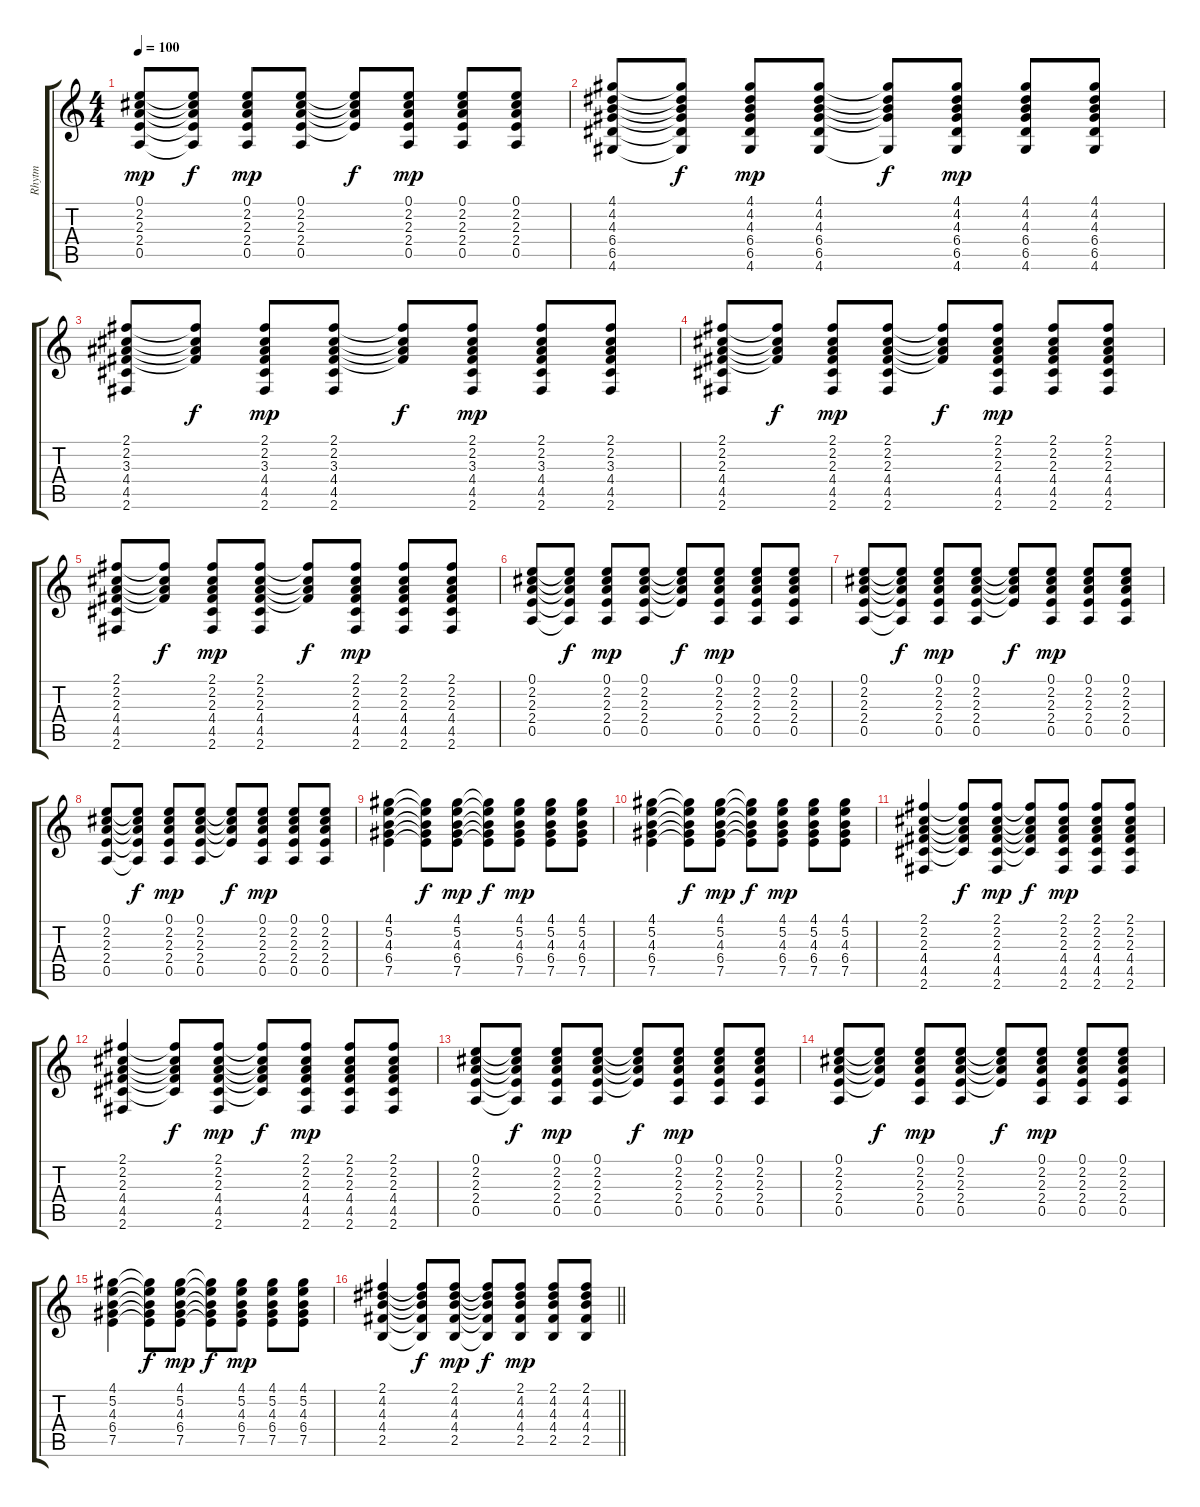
\track ("Rhytm" "Rhytm") {instrument electricguitarjazz}
\staff {score tabs}
\tuning (E4 B3 G3 D3 A2 E2) {hide}
\ts (4 4)
\tempo 100
\clef g2
\ks c
(0.1 2.2 2.3 2.4 0.5).8{dy mp} (0.1{t} 2.2{t} 2.3{t} 2.4{t} 0.5{t}).8{dy f} (0.1 2.2 2.3 2.4 0.5).8{dy mp} (0.1 2.2 2.3 2.4 0.5).8 (0.1{t} 2.2{t} 2.3{t} 2.4{t}).8{dy f} (0.1 2.2 2.3 2.4 0.5).8{dy mp} (0.1 2.2 2.3 2.4 0.5).8 (0.1 2.2 2.3 2.4 0.5).8 |
(4.1 4.2 4.3 6.4 6.5 4.6).8 (4.1{t} 4.2{t} 4.3{t} 6.4{t} 6.5{t} 4.6{t}).8{dy f} (4.1 4.2 4.3 6.4 6.5 4.6).8{dy mp} (4.1 4.2 4.3 6.4 6.5 4.6).8 (4.1{t} 4.2{t} 4.3{t} 6.4{t} 4.6{t}).8{dy f} (4.1 4.2 4.3 6.4 6.5 4.6).8{dy mp} (4.1 4.2 4.3 6.4 6.5 4.6).8 (4.1 4.2 4.3 6.4 6.5 4.6).8 |
(2.1 2.2 3.3 4.4 4.5 2.6).8 (2.1{t} 2.2{t} 3.3{t} 4.4{t}).8{dy f} (2.1 2.2 3.3 4.4 4.5 2.6).8{dy mp} (2.1 2.2 3.3 4.4 4.5 2.6).8 (2.1{t} 2.2{t} 3.3{t} 4.4{t}).8{dy f} (2.1 2.2 3.3 4.4 4.5 2.6).8{dy mp} (2.1 2.2 3.3 4.4 4.5 2.6).8 (2.1 2.2 3.3 4.4 4.5 2.6).8 |
(2.1 2.2 2.3 4.4 4.5 2.6).8 (2.1{t} 2.2{t} 2.3{t} 4.4{t}).8{dy f} (2.1 2.2 2.3 4.4 4.5 2.6).8{dy mp} (2.1 2.2 2.3 4.4 4.5 2.6).8 (2.1{t} 2.2{t} 2.3{t} 4.4{t}).8{dy f} (2.1 2.2 2.3 4.4 4.5 2.6).8{dy mp} (2.1 2.2 2.3 4.4 4.5 2.6).8 (2.1 2.2 2.3 4.4 4.5 2.6).8 |
(2.1 2.2 2.3 4.4 4.5 2.6).8 (2.1{t} 2.2{t} 2.3{t} 4.4{t}).8{dy f} (2.1 2.2 2.3 4.4 4.5 2.6).8{dy mp} (2.1 2.2 2.3 4.4 4.5 2.6).8 (2.1{t} 2.2{t} 2.3{t} 4.4{t}).8{dy f} (2.1 2.2 2.3 4.4 4.5 2.6).8{dy mp} (2.1 2.2 2.3 4.4 4.5 2.6).8 (2.1 2.2 2.3 4.4 4.5 2.6).8 |
(0.1 2.2 2.3 2.4 0.5).8 (0.1{t} 2.2{t} 2.3{t} 2.4{t} 0.5{t}).8{dy f} (0.1 2.2 2.3 2.4 0.5).8{dy mp} (0.1 2.2 2.3 2.4 0.5).8 (0.1{t} 2.2{t} 2.3{t} 2.4{t}).8{dy f} (0.1 2.2 2.3 2.4 0.5).8{dy mp} (0.1 2.2 2.3 2.4 0.5).8 (0.1 2.2 2.3 2.4 0.5).8 |
(0.1 2.2 2.3 2.4 0.5).8 (0.1{t} 2.2{t} 2.3{t} 2.4{t} 0.5{t}).8{dy f} (0.1 2.2 2.3 2.4 0.5).8{dy mp} (0.1 2.2 2.3 2.4 0.5).8 (0.1{t} 2.2{t} 2.3{t} 2.4{t}).8{dy f} (0.1 2.2 2.3 2.4 0.5).8{dy mp} (0.1 2.2 2.3 2.4 0.5).8 (0.1 2.2 2.3 2.4 0.5).8 |
(0.1 2.2 2.3 2.4 0.5).8 (0.1{t} 2.2{t} 2.3{t} 2.4{t} 0.5{t}).8{dy f} (0.1 2.2 2.3 2.4 0.5).8{dy mp} (0.1 2.2 2.3 2.4 0.5).8 (0.1{t} 2.2{t} 2.3{t} 2.4{t}).8{dy f} (0.1 2.2 2.3 2.4 0.5).8{dy mp} (0.1 2.2 2.3 2.4 0.5).8 (0.1 2.2 2.3 2.4 0.5).8 |
(4.1 5.2 4.3 6.4 7.5).4 (4.1{t} 5.2{t} 4.3{t} 6.4{t} 7.5{t}).8{dy f} (4.1 5.2 4.3 6.4 7.5).8{dy mp} (4.1{t} 5.2{t} 4.3{t} 6.4{t} 7.5{t}).8{dy f} (4.1 5.2 4.3 6.4 7.5).8{dy mp} (4.1 5.2 4.3 6.4 7.5).8 (4.1 5.2 4.3 6.4 7.5).8 |
(4.1 5.2 4.3 6.4 7.5).4 (4.1{t} 5.2{t} 4.3{t} 6.4{t} 7.5{t}).8{dy f} (4.1 5.2 4.3 6.4 7.5).8{dy mp} (4.1{t} 5.2{t} 4.3{t} 6.4{t} 7.5{t}).8{dy f} (4.1 5.2 4.3 6.4 7.5).8{dy mp} (4.1 5.2 4.3 6.4 7.5).8 (4.1 5.2 4.3 6.4 7.5).8 |
(2.1 2.2 2.3 4.4 4.5 2.6).4 (2.1{t} 2.2{t} 2.3{t} 4.4{t} 4.5{t}).8{dy f} (2.1 2.2 2.3 4.4 4.5 2.6).8{dy mp} (2.1{t} 2.2{t} 2.3{t} 4.4{t} 4.5{t}).8{dy f} (2.1 2.2 2.3 4.4 4.5 2.6).8{dy mp} (2.1 2.2 2.3 4.4 4.5 2.6).8 (2.1 2.2 2.3 4.4 4.5 2.6).8 |
(2.1 2.2 2.3 4.4 4.5 2.6).4 (2.1{t} 2.2{t} 2.3{t} 4.4{t} 4.5{t}).8{dy f} (2.1 2.2 2.3 4.4 4.5 2.6).8{dy mp} (2.1{t} 2.2{t} 2.3{t} 4.4{t} 4.5{t}).8{dy f} (2.1 2.2 2.3 4.4 4.5 2.6).8{dy mp} (2.1 2.2 2.3 4.4 4.5 2.6).8 (2.1 2.2 2.3 4.4 4.5 2.6).8 |
(0.1 2.2 2.3 2.4 0.5).8 (0.1{t} 2.2{t} 2.3{t} 2.4{t} 0.5{t}).8{dy f} (0.1 2.2 2.3 2.4 0.5).8{dy mp} (0.1 2.2 2.3 2.4 0.5).8 (0.1{t} 2.2{t} 2.3{t} 2.4{t}).8{dy f} (0.1 2.2 2.3 2.4 0.5).8{dy mp} (0.1 2.2 2.3 2.4 0.5).8 (0.1 2.2 2.3 2.4 0.5).8 |
(0.1 2.2 2.3 2.4 0.5).8 (0.1{t} 2.2{t} 2.3{t} 2.4{t}).8{dy f} (0.1 2.2 2.3 2.4 0.5).8{dy mp} (0.1 2.2 2.3 2.4 0.5).8 (0.1{t} 2.2{t} 2.3{t} 2.4{t}).8{dy f} (0.1 2.2 2.3 2.4 0.5).8{dy mp} (0.1 2.2 2.3 2.4 0.5).8 (0.1 2.2 2.3 2.4 0.5).8 |
(4.1 5.2 4.3 6.4 7.5).4 (4.1{t} 5.2{t} 4.3{t} 6.4{t} 7.5{t}).8{dy f} (4.1 5.2 4.3 6.4 7.5).8{dy mp} (4.1{t} 5.2{t} 4.3{t} 6.4{t} 7.5{t}).8{dy f} (4.1 5.2 4.3 6.4 7.5).8{dy mp} (4.1 5.2 4.3 6.4 7.5).8 (4.1 5.2 4.3 6.4 7.5).8 |
\barLineRight lightlight
(2.1 4.2 4.3 4.4 2.5).4 (2.1{t} 4.2{t} 4.3{t} 4.4{t} 2.5{t}).8{dy f} (2.1 4.2 4.3 4.4 2.5).8{dy mp} (2.1{t} 4.2{t} 4.3{t} 4.4{t} 2.5{t}).8{dy f} (2.1 4.2 4.3 4.4 2.5).8{dy mp} (2.1 4.2 4.3 4.4 2.5).8 (2.1 4.2 4.3 4.4 2.5).8
